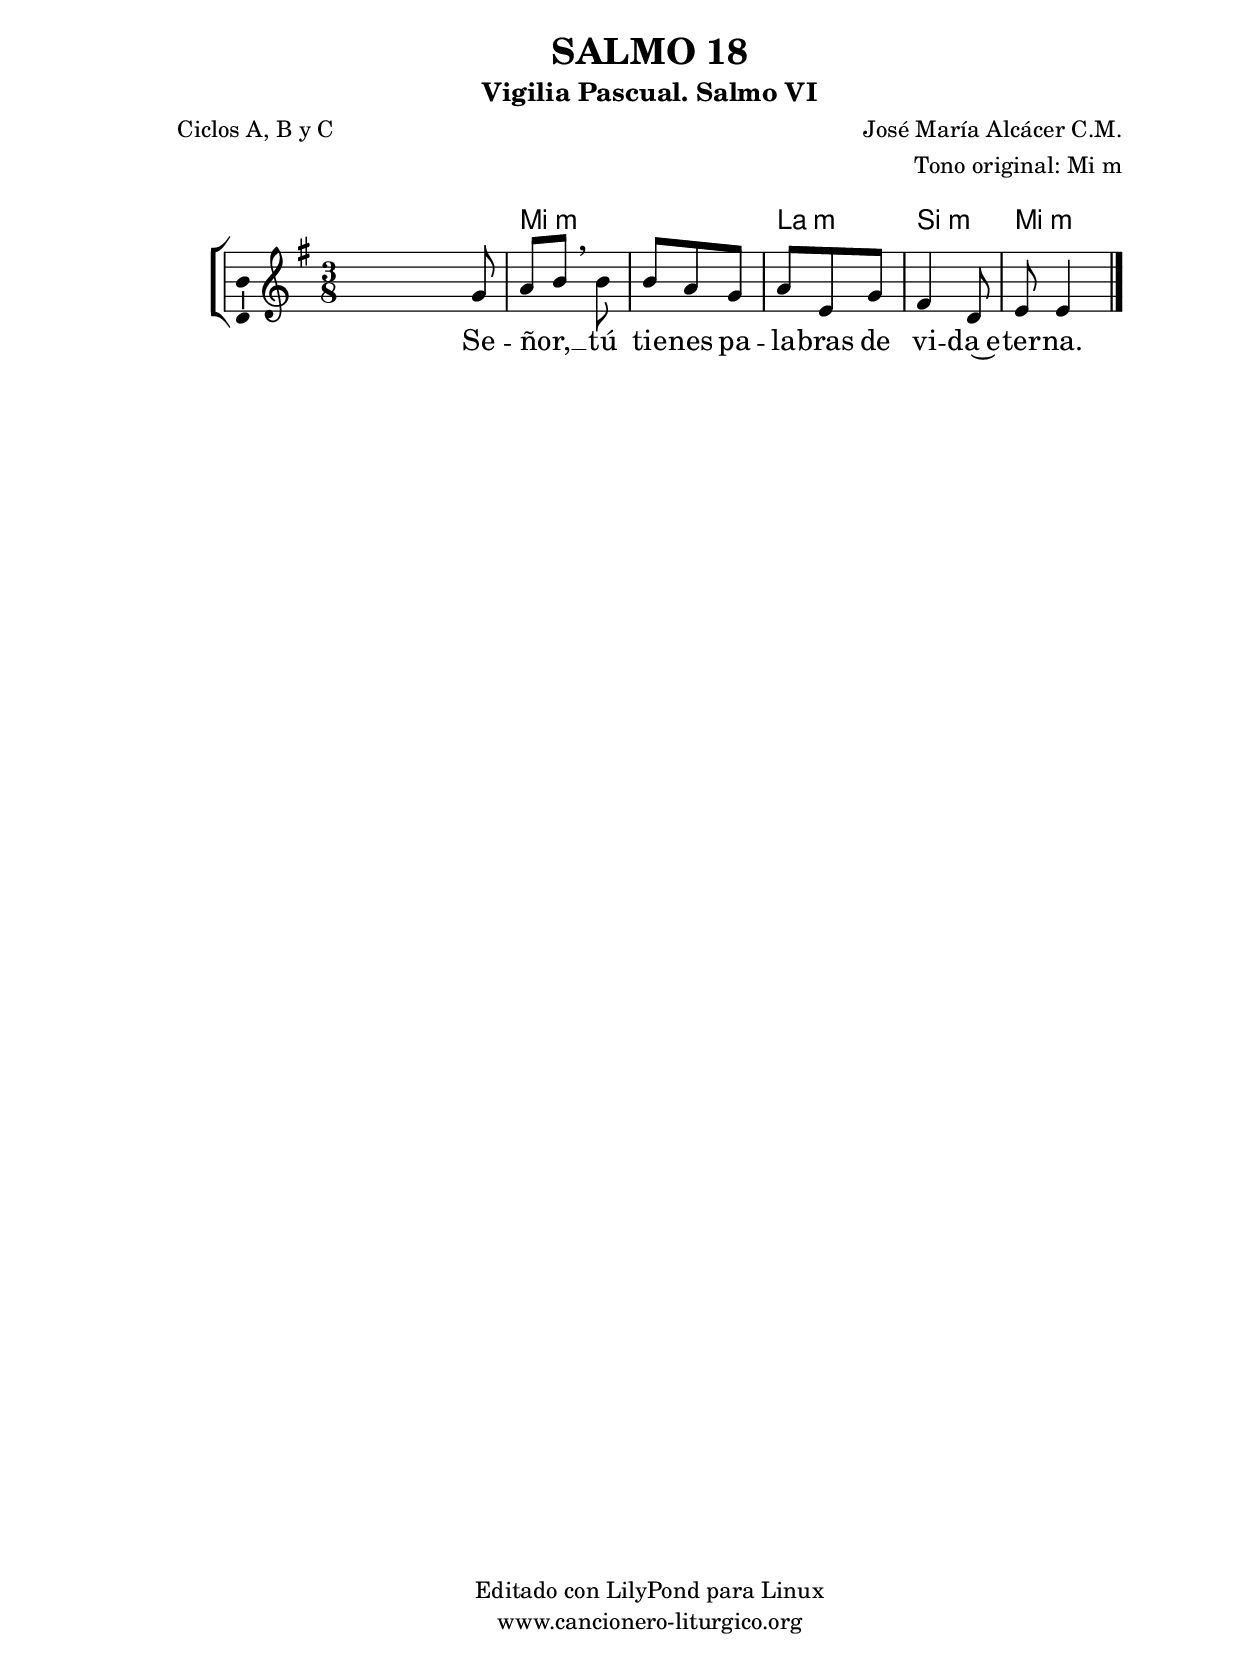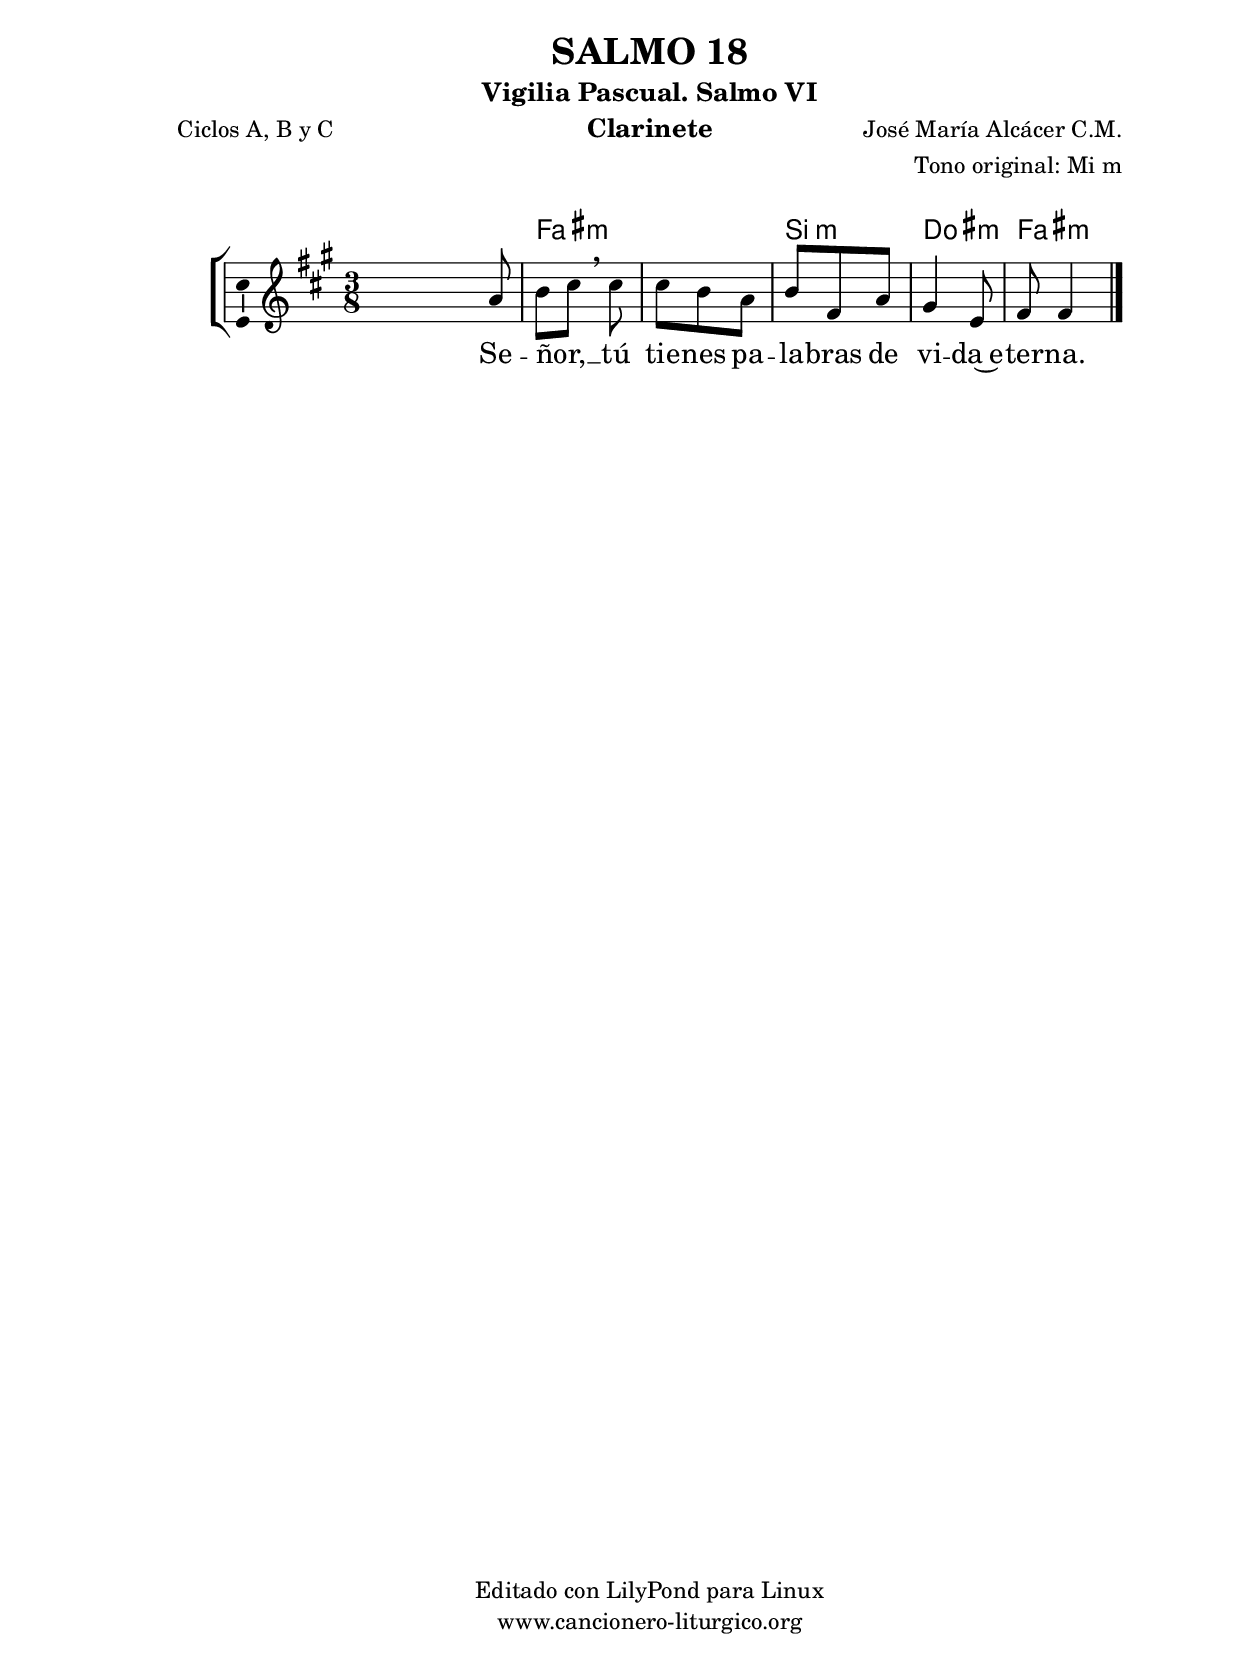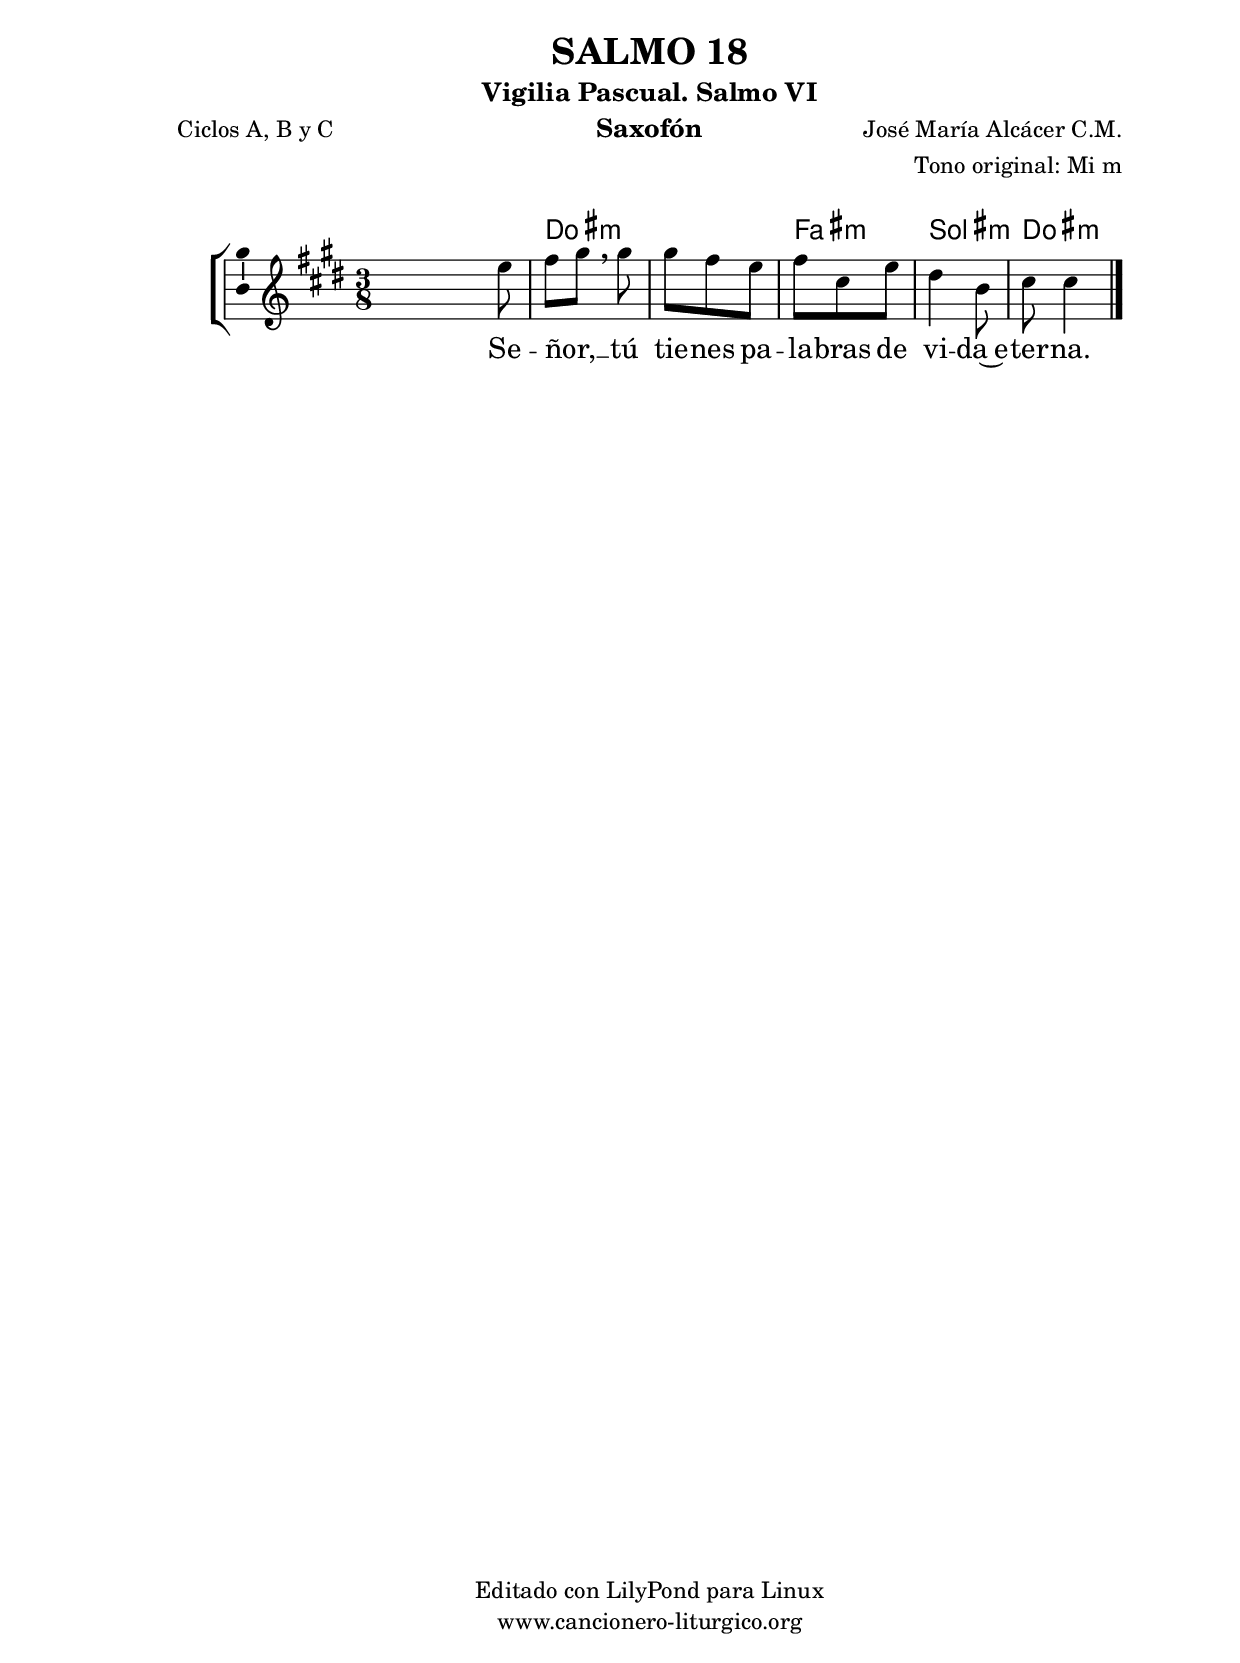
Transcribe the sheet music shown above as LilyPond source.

%
%para convertir .midi en .wav:
%timidity filename.midi -Ow -o finename.wav
%
%
%Para convertir de .wav a .mp3:
%lame -h -m j filename.wav
%
%
%para escuchar el midi:
%timidity nombrefichero.midi
%


%versión de lilypond para la que se ha escrito esta partitura:
\version "2.16.0"

	%Tamaño papel
	#(set-default-paper-size "a4")
	%Tamaño partitura
	#(set-global-staff-size 20)
	%No responde al pulsar sobre una nota
	#(ly:set-option 'point-and-click #f)

%parámetros del encabezamiento:
\header {
	title = "SALMO 18"
	subtitle = "Vigilia Pascual. Salmo VI"
	composer = "José María Alcácer C.M."
	poet = "Ciclos A, B y C"
	meter = ""
	arranger = "Tono original: Mi m"
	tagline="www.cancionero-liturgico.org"
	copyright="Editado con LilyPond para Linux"
	}

%parámetros asociados al papel:
\paper  {
	oddHeaderMarkup = \markup {\fill-line { \on-the-fly #not-first-page \fromproperty #'header:title \on-the-fly #not-first-page \fromproperty #'header:composer }}
	evenHeaderMarkup = \markup {\fill-line { \fromproperty #'header:composer \fromproperty #'header:title }}
	#(set-paper-size "a4")
	print-page-number = ##f
	first-page-number = 1
	print-first-page-number = ##f
%	head-separation = 3.0 \cm
	top-margin = 2.0 \cm
	bottom-margin = 0.5\cm
%%%	bottom-margin = -1.0\cm
	left-margin = 3.0 \cm
	line-width = 16.0 \cm 
	indent = 8\mm
	interscoreline = 2.\mm
	between-system-space = 15\mm
%	para que las partituras no llenen la hoja:
	ragged-bottom = ##t
%	idem para la última hoja:
	ragged-last-bottom = ##f
%	para que las partituras llenen el ancho del papel:
	ragged-last = ##f
	after-title-space = 2.5 \cm
%page-count=1
%system-count=8

	%Flexible Vertical Spacing
%	markup-markup-spacing =
%	#'((basic-distance . 15) (minimum-distance . 15) (padding . 3))
	markup-system-spacing =
	#'((basic-distance . 15) (minimum-distance . 15) (padding . 3))
	system-system-spacing =
	#'((basic-distance . 15) (minimum-distance . 15) (padding . 3))
	score-system-spacing =
	#'((basic-distance . 15) (minimum-distance . 15) (padding . 5))
%	top-system-spacing = % header
%	#'((basic-distance . 8) (minimum-distance . 0) (padding . 3))
%	top-markup-spacing =
%	#'((basic-distance . 20) (minimum-distance . 20) (padding . 3))
	last-bottom-spacing = % footer
	#'((basic-distance . 5) (minimum-distance . 5) (padding . 3))
%	score-markup-spacing =
%	#'((basic-distance . 16) (minimum-distance . 13) (padding . 3))

	}


%parámetros que afectan a toda la partitura:
global =  {
	%clave de sol (G):
	\clef G
	%armadura:
%	\transpose c a
	\key e \minor
	\tempo 8=120
	\set Score.tempoHideNote = ##t
	}


acordes = {
	\italianChords
	\chordmode {
%	\transpose c a
{

s4.
e4.:m e:m a:m b:m e:m

	}
	}
}

melodia = 
%\transpose c a
{
	\relative c''{
	\time 3/8

s4 g8
a8 b \breathe b
b8 a g
a8 e g
fis4 d8
e8 e4

	\bar "|."
	}
	}


texto = \lyricmode {
Se -- ñor, __ _ tú tie -- nes pa -- la -- bras de vi -- da~e -- ter -- na.
	}


acordesStaff = \context ChordNames = acordesStaff <<
	\set chordChanges = ##t
	\acordes
	>>


vozStaff = \context Voice = vozStaff
\with {\consists "Ambitus_engraver"}
<<
%	\set Staff.instrumentName = ""
%	\set Staff.shortInstrumentName = ""
%	\set Staff.midiInstrument = #"clarinet"
%	\set Staff.midiInstrument = #"cello"
%	\set Staff.midiInstrument = #"flute"
	\set Staff.midiInstrument = #"electric guitar (jazz)"
%	\set Staff.midiInstrument = #"english horn"
%	\set Staff.midiInstrument = #"violin"
%	\set Staff.midiInstrument = #"glockenspiel"
	\set Staff.midiMinimumVolume = #0.7
	\set Staff.midiMaximumVolume = #0.9
	\global
	\melodia
	>>


textoStaff = \context Lyrics = textoStaff <<
	\lyricsto vozStaff \texto
	>>

\book {
	\score {
		\context ChoirStaff {
			\override StaffGroup.SystemStartBracket #'collapse-height = #1
			\override Score.SystemStartBar #'collapse-height = #1
			<<
			\acordesStaff
			\vozStaff
			\textoStaff
			>>
			}
		\layout {
	    		\context {
				\Lyrics
				\override LyricText #'font-size = #2
				}
	   		 \context {
				\Score
				%fontSize = #3
				\override StaffSymbol #'staff-space = #(magstep +3)
				%\override Beam #'thickness = #0.55
				%\override SpacingSpanner #'spacing-increment = #1.0
				%\override Slur #'height-limit = #1.5
				}
			}
		}
	\score {
		\unfoldRepeats
		\context ChoirStaff {
			<<
			\acordesStaff
			\vozStaff
			>>
			}
		\midi {
	  		\context {
	  			\Score
				tempoWholesPerMinute = #(ly:make-moment 70 4)
				}
			}
		}
	}

%Partitura para clarinete
#(define output-suffix "C")
\book {
	\header{
		instrument = "Clarinete"
		}
	\score {
		\context ChoirStaff {
			\override StaffGroup.SystemStartBracket #'collapse-height = #1
			\override Score.SystemStartBar #'collapse-height = #1
\transpose c d
			<<
			\acordesStaff
			\vozStaff
			\textoStaff
			>>
			}
		\layout {
	    		\context {
				\Lyrics
				\override LyricText #'font-size = #2
				}
	   		 \context {
				\Score
				%fontSize = #3
				\override StaffSymbol #'staff-space = #(magstep +3)
				%\override Beam #'thickness = #0.55
				%\override SpacingSpanner #'spacing-increment = #1.0
				%\override Slur #'height-limit = #1.5
				}
			}
		}
	}

%Partitura para saxofón
#(define output-suffix "S")
\book {
	\header{
		instrument = "Saxofón"
		}
	\score {
		\context ChoirStaff {
			\override StaffGroup.SystemStartBracket #'collapse-height = #1
			\override Score.SystemStartBar #'collapse-height = #1
\transpose c a
			<<
			\acordesStaff
			\vozStaff
			\textoStaff
			>>
			}
		\layout {
	    		\context {
				\Lyrics
				\override LyricText #'font-size = #2
				}
	   		 \context {
				\Score
				%fontSize = #3
				\override StaffSymbol #'staff-space = #(magstep +3)
				%\override Beam #'thickness = #0.55
				%\override SpacingSpanner #'spacing-increment = #1.0
				%\override Slur #'height-limit = #1.5
				}
			}
		}
	}

